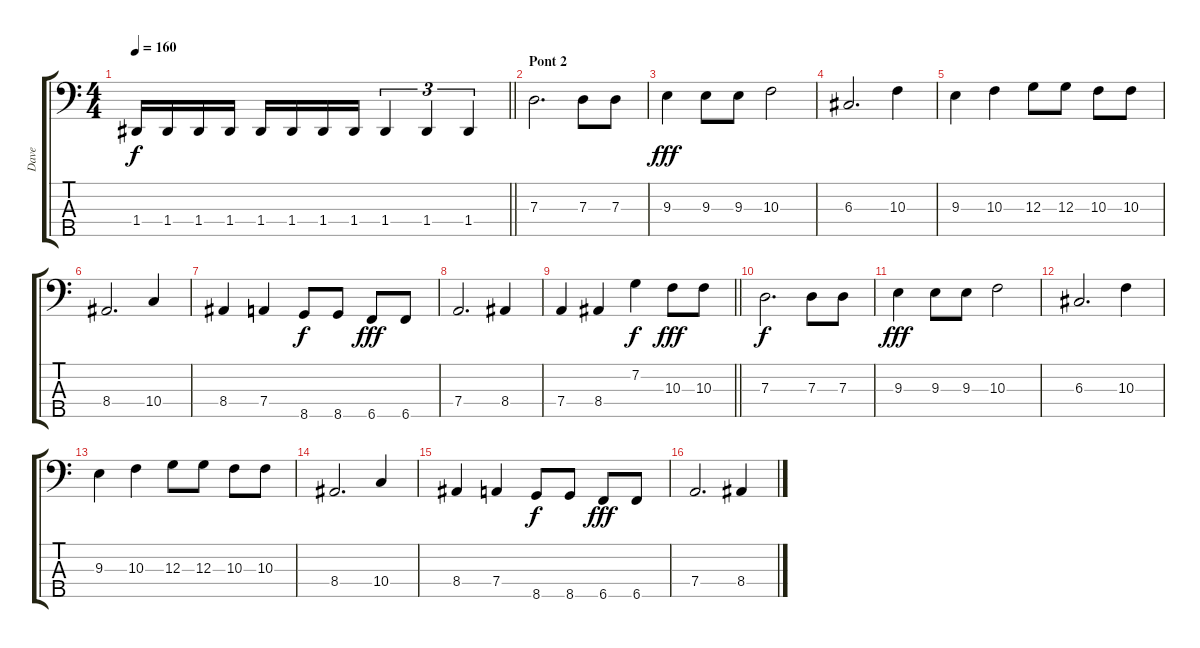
\track ("Dave" "Dave") {instrument electricbasspick}
\staff {score tabs}
\tuning (F2 C2 G1 D1 B0) {hide}
\ts (4 4)
\tempo 160
\clef f4
\barLineRight lightlight
\ks c
1.4.16{dy f} 1.4.16 1.4.16 1.4.16 1.4.16 1.4.16 1.4.16 1.4.16 1.4.4{tu (3 2)} 1.4.4{tu (3 2)} 1.4.4{tu (3 2)} |
\section ("" "Pont 2")
7.3.2{d} 7.3.8 7.3.8 |
9.3.4{dy fff} 9.3.8 9.3.8 10.3.2 |
6.3.2{d} 10.3.4 |
9.3.4 10.3.4 12.3.8 12.3.8 10.3.8 10.3.8 |
8.4.2{d} 10.4.4 |
8.4.4 7.4.4 8.5.8{dy f} 8.5.8 6.5.8{dy fff} 6.5.8 |
7.4.2{d} 8.4.4 |
\barLineRight lightlight
7.4.4 8.4.4 7.2.4{dy f} 10.3.8{dy fff} 10.3.8 |
7.3.2{d dy f} 7.3.8 7.3.8 |
9.3.4{dy fff} 9.3.8 9.3.8 10.3.2 |
6.3.2{d} 10.3.4 |
9.3.4 10.3.4 12.3.8 12.3.8 10.3.8 10.3.8 |
8.4.2{d} 10.4.4 |
8.4.4 7.4.4 8.5.8{dy f} 8.5.8 6.5.8{dy fff} 6.5.8 |
7.4.2{d} 8.4.4
